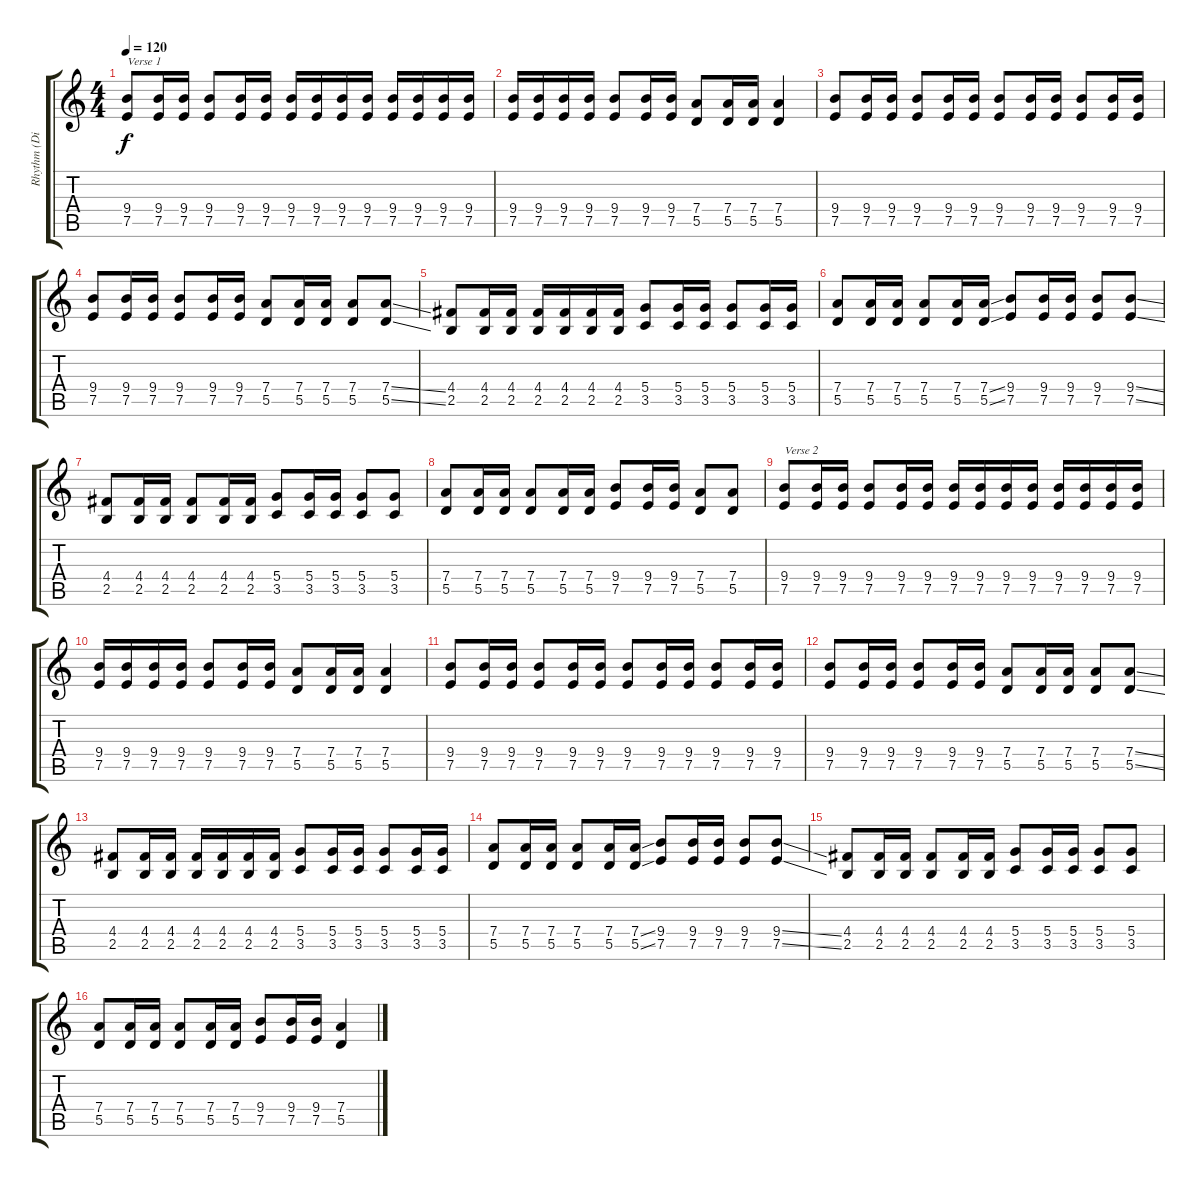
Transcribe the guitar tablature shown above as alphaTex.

\track ("Rhythm (Distortion)" "Rhythm (Di") {instrument distortionguitar}
\staff {score tabs}
\tuning (E4 B3 G3 D3 A2 E2) {hide}
\ts (4 4)
\tempo 120
\clef g2
\ks c
(9.4 7.5).8{txt "Verse 1" dy f} (9.4 7.5).16 (9.4 7.5).16 (9.4 7.5).8 (9.4 7.5).16 (9.4 7.5).16 (9.4 7.5).16 (9.4 7.5).16 (9.4 7.5).16 (9.4 7.5).16 (9.4 7.5).16 (9.4 7.5).16 (9.4 7.5).16 (9.4 7.5).16 |
(9.4 7.5).16 (9.4 7.5).16 (9.4 7.5).16 (9.4 7.5).16 (9.4 7.5).8 (9.4 7.5).16 (9.4 7.5).16 (7.4 5.5).8 (7.4 5.5).16 (7.4 5.5).16 (7.4 5.5).4 |
(9.4 7.5).8 (9.4 7.5).16 (9.4 7.5).16 (9.4 7.5).8 (9.4 7.5).16 (9.4 7.5).16 (9.4 7.5).8 (9.4 7.5).16 (9.4 7.5).16 (9.4 7.5).8 (9.4 7.5).16 (9.4 7.5).16 |
(9.4 7.5).8 (9.4 7.5).16 (9.4 7.5).16 (9.4 7.5).8 (9.4 7.5).16 (9.4 7.5).16 (7.4 5.5).8 (7.4 5.5).16 (7.4 5.5).16 (7.4 5.5).8 (7.4{ss} 5.5{ss}).8 |
(4.4 2.5).8 (4.4 2.5).16 (4.4 2.5).16 (4.4 2.5).16 (4.4 2.5).16 (4.4 2.5).16 (4.4 2.5).16 (5.4 3.5).8 (5.4 3.5).16 (5.4 3.5).16 (5.4 3.5).8 (5.4 3.5).16 (5.4 3.5).16 |
(7.4 5.5).8 (7.4 5.5).16 (7.4 5.5).16 (7.4 5.5).8 (7.4 5.5).16 (7.4{ss} 5.5{ss}).16 (9.4 7.5).8 (9.4 7.5).16 (9.4 7.5).16 (9.4 7.5).8 (9.4{ss} 7.5{ss}).8 |
(4.4 2.5).8 (4.4 2.5).16 (4.4 2.5).16 (4.4 2.5).8 (4.4 2.5).16 (4.4 2.5).16 (5.4 3.5).8 (5.4 3.5).16 (5.4 3.5).16 (5.4 3.5).8 (5.4 3.5).8 |
(7.4 5.5).8 (7.4 5.5).16 (7.4 5.5).16 (7.4 5.5).8 (7.4 5.5).16 (7.4 5.5).16 (9.4 7.5).8 (9.4 7.5).16 (9.4 7.5).16 (7.4 5.5).8 (7.4 5.5).8 |
(9.4 7.5).8{txt "Verse 2"} (9.4 7.5).16 (9.4 7.5).16 (9.4 7.5).8 (9.4 7.5).16 (9.4 7.5).16 (9.4 7.5).16 (9.4 7.5).16 (9.4 7.5).16 (9.4 7.5).16 (9.4 7.5).16 (9.4 7.5).16 (9.4 7.5).16 (9.4 7.5).16 |
(9.4 7.5).16 (9.4 7.5).16 (9.4 7.5).16 (9.4 7.5).16 (9.4 7.5).8 (9.4 7.5).16 (9.4 7.5).16 (7.4 5.5).8 (7.4 5.5).16 (7.4 5.5).16 (7.4 5.5).4 |
(9.4 7.5).8 (9.4 7.5).16 (9.4 7.5).16 (9.4 7.5).8 (9.4 7.5).16 (9.4 7.5).16 (9.4 7.5).8 (9.4 7.5).16 (9.4 7.5).16 (9.4 7.5).8 (9.4 7.5).16 (9.4 7.5).16 |
(9.4 7.5).8 (9.4 7.5).16 (9.4 7.5).16 (9.4 7.5).8 (9.4 7.5).16 (9.4 7.5).16 (7.4 5.5).8 (7.4 5.5).16 (7.4 5.5).16 (7.4 5.5).8 (7.4{ss} 5.5{ss}).8 |
(4.4 2.5).8 (4.4 2.5).16 (4.4 2.5).16 (4.4 2.5).16 (4.4 2.5).16 (4.4 2.5).16 (4.4 2.5).16 (5.4 3.5).8 (5.4 3.5).16 (5.4 3.5).16 (5.4 3.5).8 (5.4 3.5).16 (5.4 3.5).16 |
(7.4 5.5).8 (7.4 5.5).16 (7.4 5.5).16 (7.4 5.5).8 (7.4 5.5).16 (7.4{ss} 5.5{ss}).16 (9.4 7.5).8 (9.4 7.5).16 (9.4 7.5).16 (9.4 7.5).8 (9.4{ss} 7.5{ss}).8 |
(4.4 2.5).8 (4.4 2.5).16 (4.4 2.5).16 (4.4 2.5).8 (4.4 2.5).16 (4.4 2.5).16 (5.4 3.5).8 (5.4 3.5).16 (5.4 3.5).16 (5.4 3.5).8 (5.4 3.5).8 |
(7.4 5.5).8 (7.4 5.5).16 (7.4 5.5).16 (7.4 5.5).8 (7.4 5.5).16 (7.4 5.5).16 (9.4 7.5).8 (9.4 7.5).16 (9.4 7.5).16 (7.4 5.5).4
